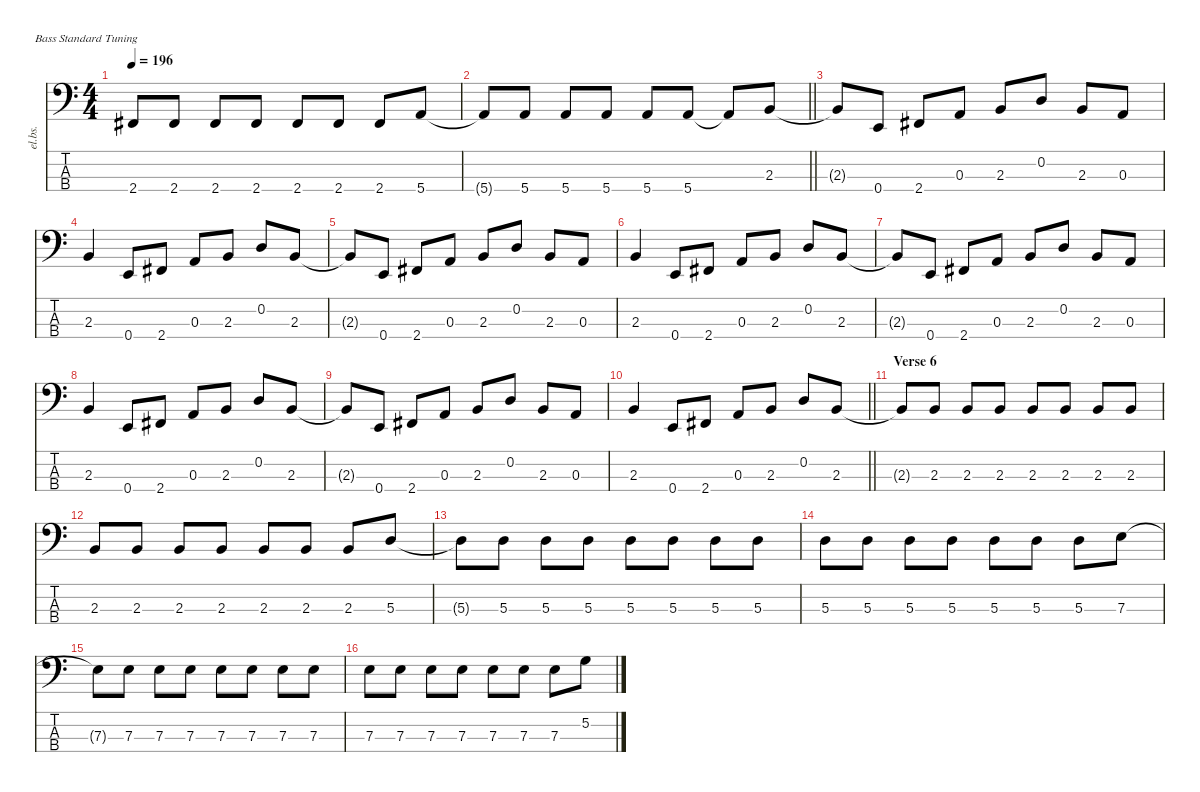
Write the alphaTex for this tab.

\defaultSystemsLayout 4
\hideDynamics
\bracketExtendMode nobrackets
\track ("Effelson" "el.bs.") {mute instrument electricbasspick}
\staff {score tabs}
\tuning (G2 D2 A1 E1)
\ts (4 4)
\tempo 196
\clef f4
\ks c
2.4{t acc #}.8{dy f} 2.4{acc #}.8 2.4{acc #}.8 2.4{acc #}.8 2.4{acc #}.8 2.4{acc #}.8 2.4{acc #}.8 5.4.8 |
\barLineRight lightlight
5.4{t}.8 5.4.8 5.4.8 5.4.8 5.4.8 5.4.8 5.4{t}.8 2.3.8 |
2.3{t}.8 0.4.8 2.4{acc #}.8 0.3.8 2.3.8 0.2.8 2.3.8 0.3.8 |
2.3.4 0.4.8 2.4{acc #}.8 0.3.8 2.3.8 0.2.8 2.3.8 |
2.3{t}.8 0.4.8 2.4{acc #}.8 0.3.8 2.3.8 0.2.8 2.3.8 0.3.8 |
2.3.4 0.4.8 2.4{acc #}.8 0.3.8 2.3.8 0.2.8 2.3.8 |
2.3{t}.8 0.4.8 2.4{acc #}.8 0.3.8 2.3.8 0.2.8 2.3.8 0.3.8 |
2.3.4 0.4.8 2.4{acc #}.8 0.3.8 2.3.8 0.2.8 2.3.8 |
2.3{t}.8 0.4.8 2.4{acc #}.8 0.3.8 2.3.8 0.2.8 2.3.8 0.3.8 |
\barLineRight lightlight
2.3.4 0.4.8 2.4{acc #}.8 0.3.8 2.3.8 0.2.8 2.3.8 |
\section ("" "Verse 6")
2.3{t}.8 2.3.8 2.3.8 2.3.8 2.3.8 2.3.8 2.3.8 2.3.8 |
2.3.8 2.3.8 2.3.8 2.3.8 2.3.8 2.3.8 2.3.8 5.3.8 |
5.3{t}.8 5.3.8 5.3.8 5.3.8 5.3.8 5.3.8 5.3.8 5.3.8 |
5.3.8 5.3.8 5.3.8 5.3.8 5.3.8 5.3.8 5.3.8 7.3.8 |
7.3{t}.8 7.3.8 7.3.8 7.3.8 7.3.8 7.3.8 7.3.8 7.3.8 |
7.3.8 7.3.8 7.3.8 7.3.8 7.3.8 7.3.8 7.3.8 5.2.8
